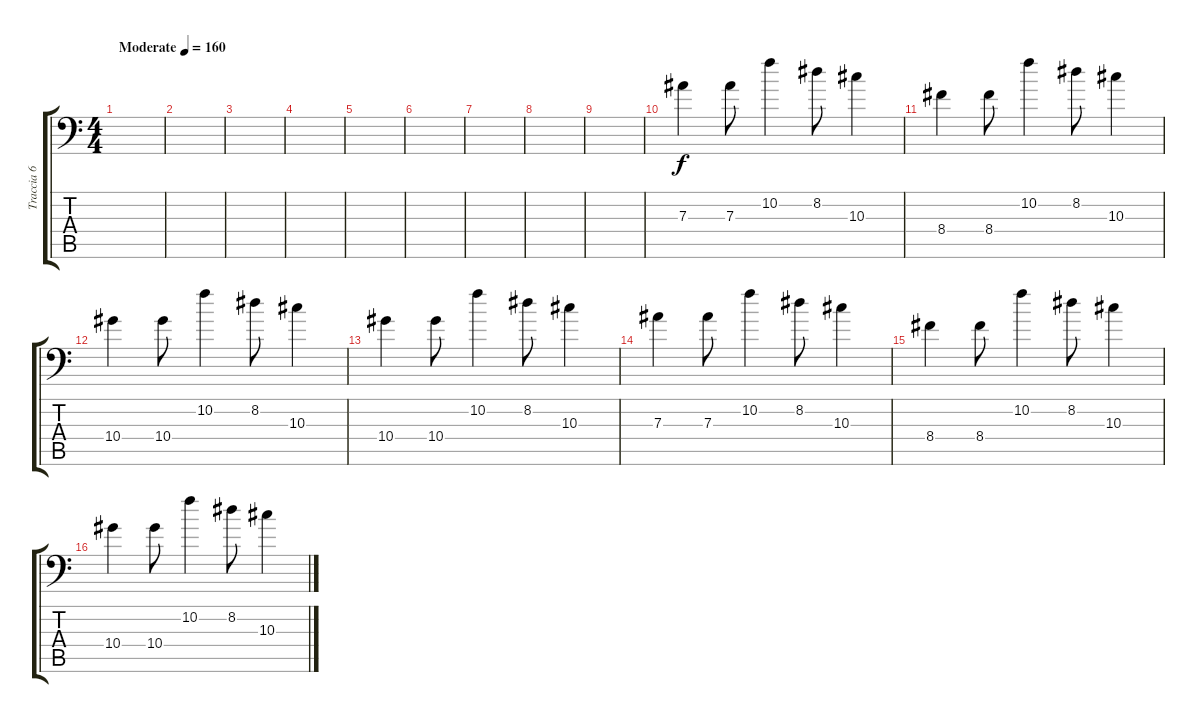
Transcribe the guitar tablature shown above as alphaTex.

\track ("Traccia 6" "Traccia 6") {instrument distortionguitar}
\staff {score tabs}
\tuning (C4 G3 Eb3 Bb2 F2 Bb1) {hide}
\ts (4 4)
\tempo (160 "Moderate")
\clef f4
\ks c
|
|
|
|
|
|
|
|
|
7.3.4 7.3.8 10.2.4 8.2.8 10.3.4 |
8.4.4 8.4.8 10.2.4 8.2.8 10.3.4 |
10.4.4 10.4.8 10.2.4 8.2.8 10.3.4 |
10.4.4 10.4.8 10.2.4 8.2.8 10.3.4 |
7.3.4 7.3.8 10.2.4 8.2.8 10.3.4 |
8.4.4 8.4.8 10.2.4 8.2.8 10.3.4 |
10.4.4 10.4.8 10.2.4 8.2.8 10.3.4
